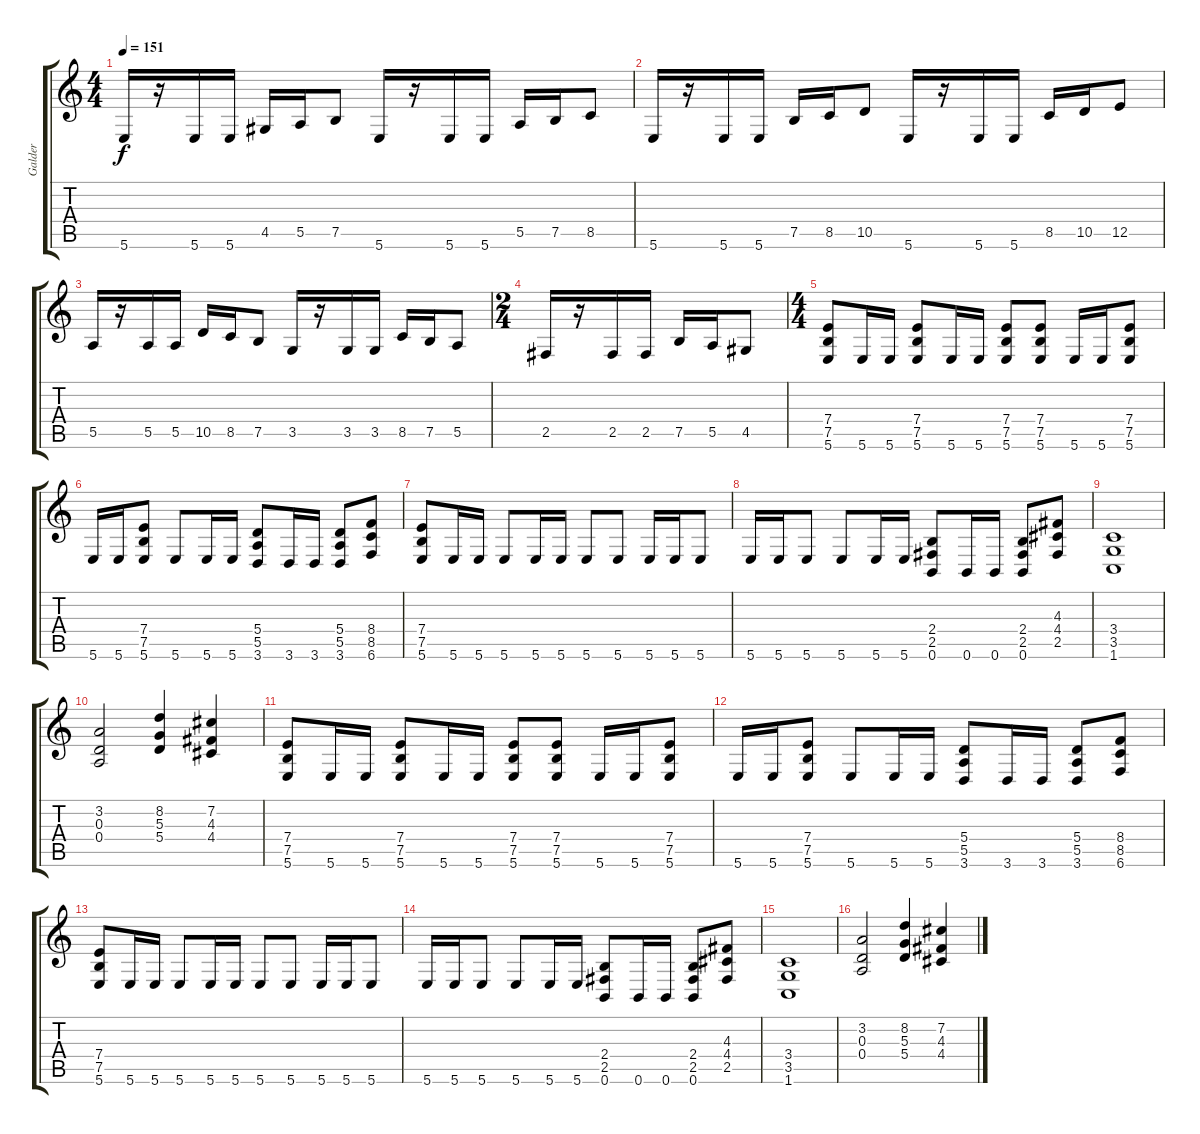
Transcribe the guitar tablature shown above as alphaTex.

\track ("Galder" "Galder") {instrument distortionguitar}
\staff {score tabs}
\tuning (B3 Gb3 D3 A2 E2 B1) {hide}
\ts (4 4)
\tempo 151
\clef g2
\ks c
5.6.16{dy f} r.16 5.6.16 5.6.16 4.5.16 5.5.16 7.5.8 5.6.16 r.16 5.6.16 5.6.16 5.5.16 7.5.16 8.5.8 |
5.6.16 r.16 5.6.16 5.6.16 7.5.16 8.5.16 10.5.8 5.6.16 r.16 5.6.16 5.6.16 8.5.16 10.5.16 12.5.8 |
5.5.16 r.16 5.5.16 5.5.16 10.5.16 8.5.16 7.5.8 3.5.16 r.16 3.5.16 3.5.16 8.5.16 7.5.16 5.5.8 |
\ts (2 4)
2.5.16 r.16 2.5.16 2.5.16 7.5.16 5.5.16 4.5.8 |
\ts (4 4)
(7.4 7.5 5.6).8 5.6.16 5.6.16 (7.4 7.5 5.6).8 5.6.16 5.6.16 (7.4 7.5 5.6).8 (7.4 7.5 5.6).8 5.6.16 5.6.16 (7.4 7.5 5.6).8 |
5.6.16 5.6.16 (7.4 7.5 5.6).8 5.6.8 5.6.16 5.6.16 (5.4 5.5 3.6).8 3.6.16 3.6.16 (5.4 5.5 3.6).8 (8.4 8.5 6.6).8 |
(7.4 7.5 5.6).8 5.6.16 5.6.16 5.6.8 5.6.16 5.6.16 5.6.8 5.6.8 5.6.16 5.6.16 5.6.8 |
5.6.16 5.6.16 5.6.8 5.6.8 5.6.16 5.6.16 (2.4 2.5 0.6).8 0.6.16 0.6.16 (2.4 2.5 0.6).8 (4.3 4.4 2.5).8 |
(3.4 3.5 1.6).1 |
(3.2 0.3 0.4).2 (8.2 5.3 5.4).4 (7.2 4.3 4.4).4 |
(7.4 7.5 5.6).8 5.6.16 5.6.16 (7.4 7.5 5.6).8 5.6.16 5.6.16 (7.4 7.5 5.6).8 (7.4 7.5 5.6).8 5.6.16 5.6.16 (7.4 7.5 5.6).8 |
5.6.16 5.6.16 (7.4 7.5 5.6).8 5.6.8 5.6.16 5.6.16 (5.4 5.5 3.6).8 3.6.16 3.6.16 (5.4 5.5 3.6).8 (8.4 8.5 6.6).8 |
(7.4 7.5 5.6).8 5.6.16 5.6.16 5.6.8 5.6.16 5.6.16 5.6.8 5.6.8 5.6.16 5.6.16 5.6.8 |
5.6.16 5.6.16 5.6.8 5.6.8 5.6.16 5.6.16 (2.4 2.5 0.6).8 0.6.16 0.6.16 (2.4 2.5 0.6).8 (4.3 4.4 2.5).8 |
(3.4 3.5 1.6).1 |
(3.2 0.3 0.4).2 (8.2 5.3 5.4).4 (7.2 4.3 4.4).4
